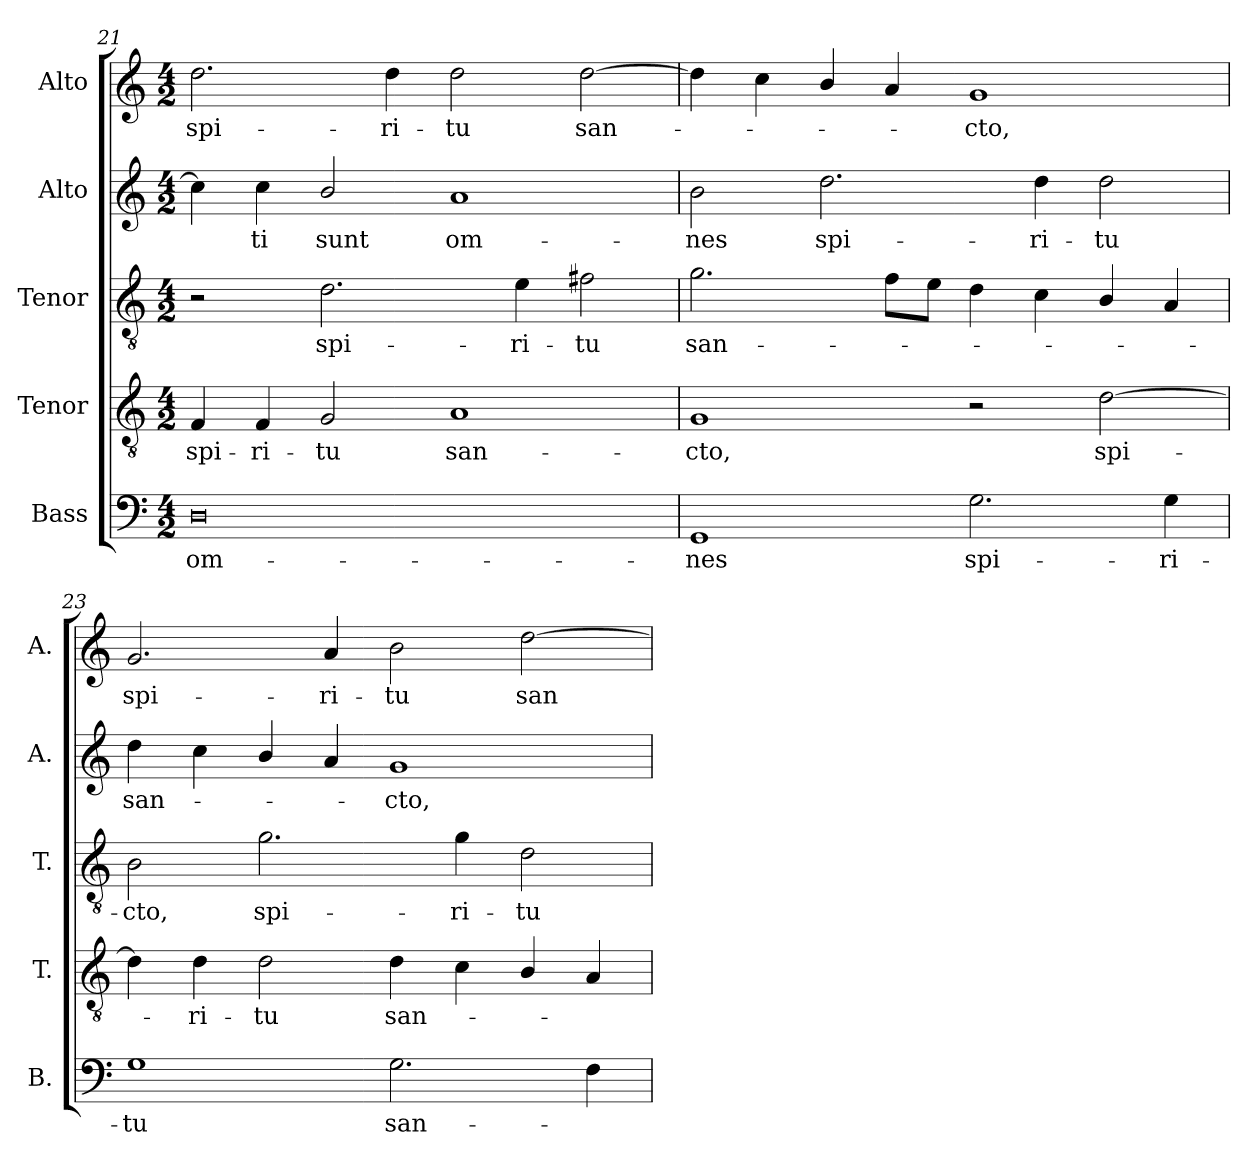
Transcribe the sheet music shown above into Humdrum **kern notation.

**kern	**text	**kern	**text	**kern	**text	**kern	**text	**kern	**text
*part5	*part5	*part4	*part4	*part3	*part3	*part2	*part2	*part1	*part1
*staff5	*staff5	*staff4	*staff4	*staff3	*staff3	*staff2	*staff2	*staff1	*staff1
*I"Bass	*	*I"Tenor	*	*I"Tenor	*	*I"Alto	*	*I"Alto	*
*I'B.	*	*I'T.	*	*I'T.	*	*I'A.	*	*I'A.	*
*clefF4	*	*clefGv2	*	*clefGv2	*	*clefG2	*	*clefG2	*
*	*	*ITrd7c12	*	*ITrd7c12	*	*	*	*	*
*k[]	*	*k[]	*	*k[]	*	*k[]	*	*k[]	*
*C:	*	*C:	*	*C:	*	*C:	*	*C:	*
*M4/2	*	*M4/2	*	*M4/2	*	*M4/2	*	*M4/2	*
=21	=21	=21	=21	=21	=21	=21	=21	=21	=21
!	!LO:LY:b:color=#000000	!	!	!	!	!	!	!	!
!	!	!	!LO:LY:b:color=#000000	!	!	!	!	!	!
!	!	!	!	!	!	!	!	!	!LO:LY:b:color=#000000
0Di	om-	4FFi/	spi-	2r	.	4cci\]	.	2.ddi\	spi-
!	!	!	!LO:LY:b:color=#000000	!	!	!	!	!	!
!	!	!	!	!	!	!	!LO:LY:b:color=#000000	!	!
.	.	4FFi/	-ri-	.	.	4cci\	-ti	.	.
!	!	!	!LO:LY:b:color=#000000	!	!	!	!	!	!
!	!	!	!	!	!LO:LY:b:color=#000000	!	!	!	!
!	!	!	!	!	!	!	!LO:LY:b:color=#000000	!	!
.	.	2GGi/	-tu	2.Di\	spi-	2bi/	sunt	.	.
!	!	!	!	!	!	!	!	!	!LO:LY:b:color=#000000
.	.	.	.	.	.	.	.	4ddi\	-ri-
!	!	!	!LO:LY:b:color=#000000	!	!	!	!	!	!
!	!	!	!	!	!	!	!LO:LY:b:color=#000000	!	!
!	!	!	!	!	!	!	!	!	!LO:LY:b:color=#000000
.	.	1AAi	san-	.	.	1ai	om-	2ddi\	-tu
!	!	!	!	!	!LO:LY:b:color=#000000	!	!	!	!
.	.	.	.	4Ei\	-ri-	.	.	.	.
!	!	!	!	!	!LO:LY:b:color=#000000	!	!	!	!
!	!	!	!	!	!	!	!	!	!LO:LY:b:color=#000000
.	.	.	.	2F#Xi\	-tu	.	.	[2ddi\	san-
=22	=22	=22	=22	=22	=22	=22	=22	=22	=22
!	!LO:LY:b:color=#000000	!	!	!	!	!	!	!	!
!	!	!	!LO:LY:b:color=#000000	!	!	!	!	!	!
!	!	!	!	!	!LO:LY:b:color=#000000	!	!	!	!
!	!	!	!	!	!	!	!LO:LY:b:color=#000000	!	!
1GGi	-nes	1GGi	-cto,	2.Gi\	san-	2bi\	-nes	4ddi\]	.
.	.	.	.	.	.	.	.	4cci\	.
!	!	!	!	!	!	!	!LO:LY:b:color=#000000	!	!
.	.	.	.	.	.	2.ddi\	spi-	4bi/	.
.	.	.	.	8Fi\L	.	.	.	4ai/	.
.	.	.	.	8Ei\J	.	.	.	.	.
!	!LO:LY:b:color=#000000	!	!	!	!	!	!	!	!
!	!	!	!	!	!	!	!	!	!LO:LY:b:color=#000000
2.Gi\	spi-	2r	.	4Di\	.	.	.	1gi	-cto,
!	!	!	!	!	!	!	!LO:LY:b:color=#000000	!	!
.	.	.	.	4Ci\	.	4ddi\	-ri-	.	.
!	!	!	!LO:LY:b:color=#000000	!	!	!	!	!	!
!	!	!	!	!	!	!	!LO:LY:b:color=#000000	!	!
.	.	[2Di\	spi-	4BBi/	.	2ddi\	-tu	.	.
!	!LO:LY:b:color=#000000	!	!	!	!	!	!	!	!
4Gi\	-ri-	.	.	4AAi/	.	.	.	.	.
!!LO:PB:g=z
=23	=23	=23	=23	=23	=23	=23	=23	=23	=23
!	!LO:LY:b:color=#000000	!	!	!	!	!	!	!	!
!	!	!	!	!	!LO:LY:b:color=#000000	!	!	!	!
!	!	!	!	!	!	!	!LO:LY:b:color=#000000	!	!
!	!	!	!	!	!	!	!	!	!LO:LY:b:color=#000000
1Gi	-tu	4Di\]	.	2BBi\	-cto,	4ddi\	san-	2.gi/	spi-
!	!	!	!LO:LY:b:color=#000000	!	!	!	!	!	!
.	.	4Di\	-ri-	.	.	4cci\	.	.	.
!	!	!	!LO:LY:b:color=#000000	!	!	!	!	!	!
!	!	!	!	!	!LO:LY:b:color=#000000	!	!	!	!
.	.	2Di\	-tu	2.Gi\	spi-	4bi/	.	.	.
!	!	!	!	!	!	!	!	!	!LO:LY:b:color=#000000
.	.	.	.	.	.	4ai/	.	4ai/	-ri-
!	!LO:LY:b:color=#000000	!	!	!	!	!	!	!	!
!	!	!	!LO:LY:b:color=#000000	!	!	!	!	!	!
!	!	!	!	!	!	!	!LO:LY:b:color=#000000	!	!
!	!	!	!	!	!	!	!	!	!LO:LY:b:color=#000000
2.Gi\	san-	4Di\	san-	.	.	1gi	-cto,	2bi\	-tu
!	!	!	!	!	!LO:LY:b:color=#000000	!	!	!	!
.	.	4Ci\	.	4Gi\	-ri-	.	.	.	.
!	!	!	!	!	!LO:LY:b:color=#000000	!	!	!	!
!	!	!	!	!	!	!	!	!	!LO:LY:b:color=#000000
.	.	4BBi/	.	2Di\	-tu	.	.	[2ddi\	san-
4Fi\	.	4AAi/	.	.	.	.	.	.	.
=	=	=	=	=	=	=	=	=	=
*-	*-	*-	*-	*-	*-	*-	*-	*-	*-
